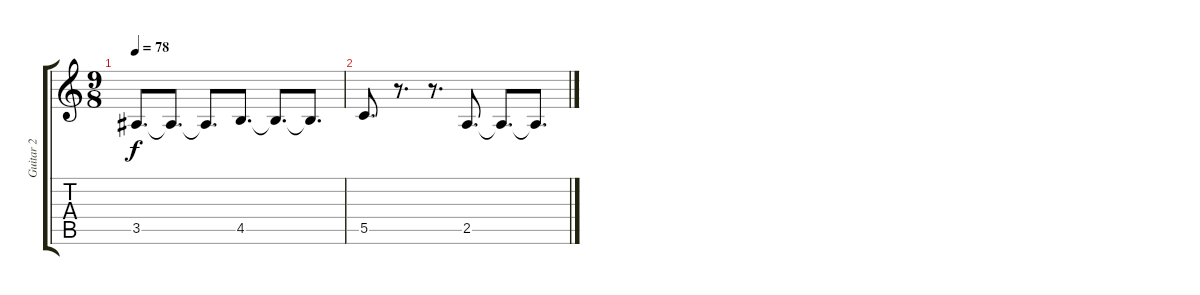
\track ("Guitar 2" "Guitar 2") {instrument distortionguitar}
\staff {score tabs}
\tuning (E4 C4 G3 C3 G2 C2) {hide}
\ts (9 8)
\tempo 78
\clef g2
\ks c
3.5.8{d dy f} 3.5{t}.8{d} 3.5{t}.8{d} 4.5.8{d} 4.5{t}.8{d} 4.5{t}.8{d} |
5.5.8{d} r.8{d} r.8{d} 2.5.8{d} 2.5{t}.8{d} 2.5{t}.8{d}
